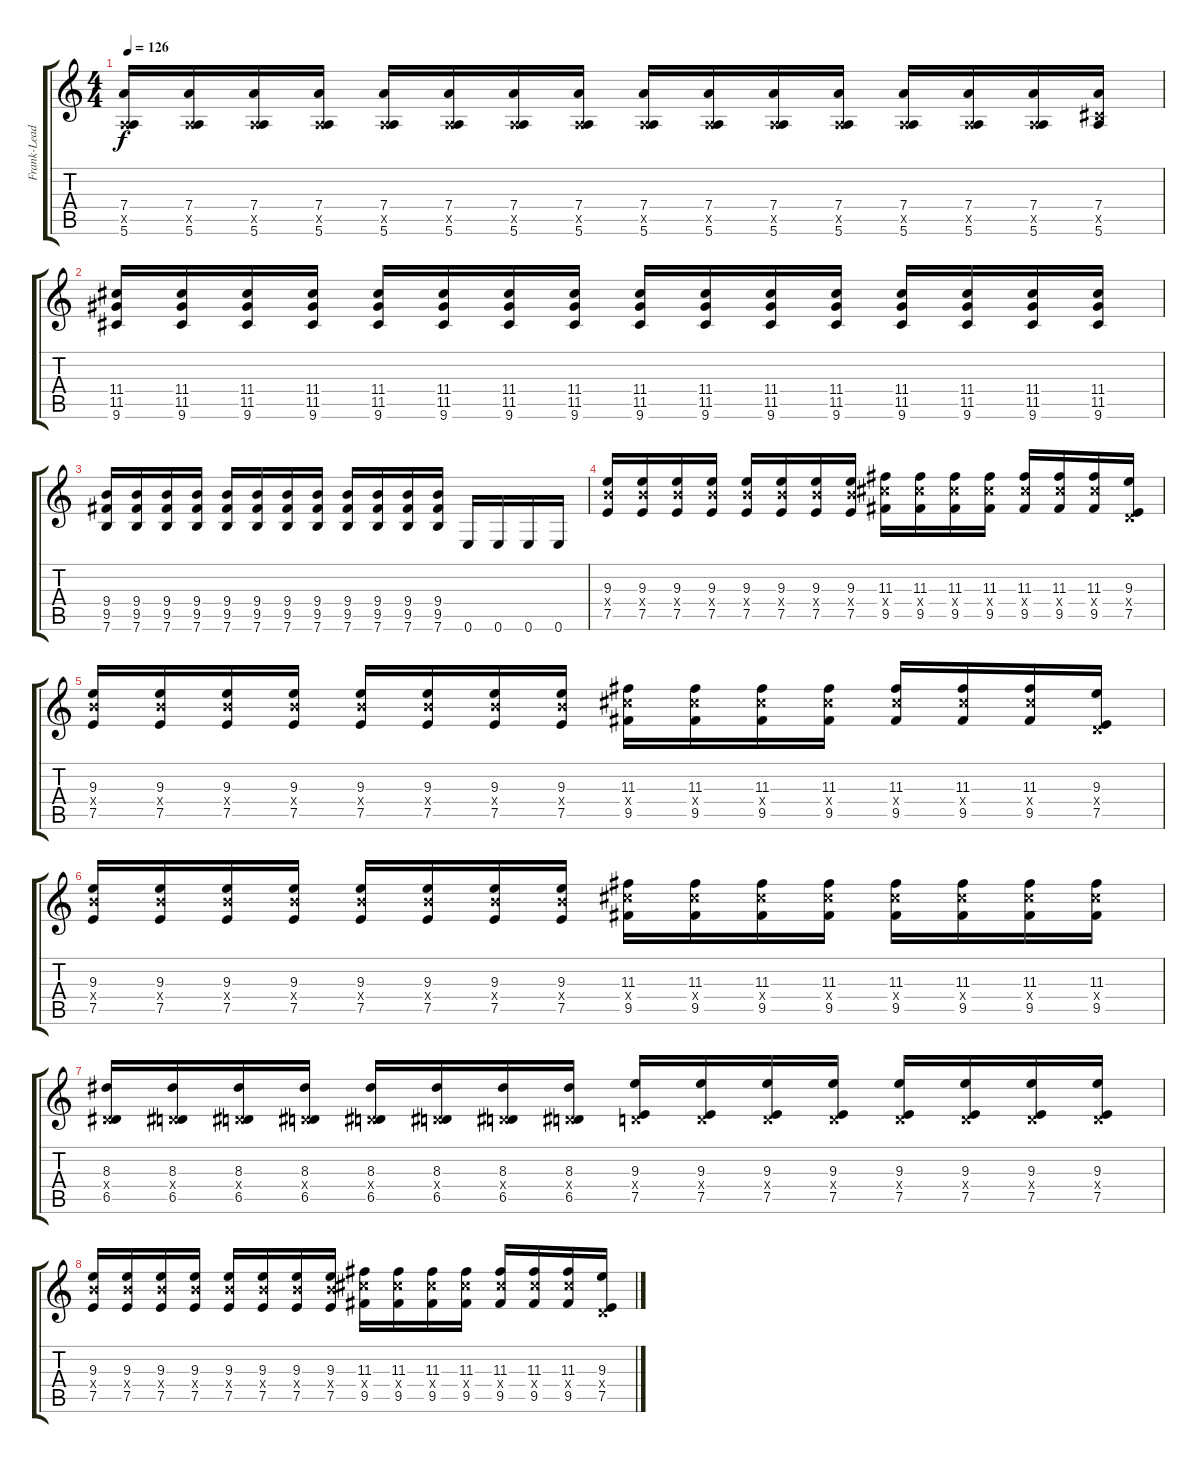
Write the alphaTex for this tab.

\track ("Frank-Lead" "Frank-Lead") {instrument overdrivenguitar}
\staff {score tabs}
\tuning (E4 B3 G3 D3 A2 E2) {hide}
\ts (4 4)
\tempo 126
\clef g2
\ks c
(7.4 0.5{x} 5.6).16{dy f} (7.4 0.5{x} 5.6).16 (7.4 0.5{x} 5.6).16 (7.4 0.5{x} 5.6).16 (7.4 0.5{x} 5.6).16 (7.4 0.5{x} 5.6).16 (7.4 0.5{x} 5.6).16 (7.4 0.5{x} 5.6).16 (7.4 0.5{x} 5.6).16 (7.4 0.5{x} 5.6).16 (7.4 0.5{x} 5.6).16 (7.4 0.5{x} 5.6).16 (7.4 0.5{x} 5.6).16 (7.4 0.5{x} 5.6).16 (7.4 0.5{x} 5.6).16 (7.4 4.5{x} 5.6).16 |
(11.4 11.5 9.6).16 (11.4 11.5 9.6).16 (11.4 11.5 9.6).16 (11.4 11.5 9.6).16 (11.4 11.5 9.6).16 (11.4 11.5 9.6).16 (11.4 11.5 9.6).16 (11.4 11.5 9.6).16 (11.4 11.5 9.6).16 (11.4 11.5 9.6).16 (11.4 11.5 9.6).16 (11.4 11.5 9.6).16 (11.4 11.5 9.6).16 (11.4 11.5 9.6).16 (11.4 11.5 9.6).16 (11.4 11.5 9.6).16 |
(9.4 9.5 7.6).16 (9.4 9.5 7.6).16 (9.4 9.5 7.6).16 (9.4 9.5 7.6).16 (9.4 9.5 7.6).16 (9.4 9.5 7.6).16 (9.4 9.5 7.6).16 (9.4 9.5 7.6).16 (9.4 9.5 7.6).16 (9.4 9.5 7.6).16 (9.4 9.5 7.6).16 (9.4 9.5 7.6).16 0.6.16 0.6.16 0.6.16 0.6.16 |
(9.3 9.4{x} 7.5).16 (9.3 9.4{x} 7.5).16 (9.3 9.4{x} 7.5).16 (9.3 9.4{x} 7.5).16 (9.3 9.4{x} 7.5).16 (9.3 9.4{x} 7.5).16 (9.3 9.4{x} 7.5).16 (9.3 9.4{x} 7.5).16 (11.3 11.4{x} 9.5).16 (11.3 11.4{x} 9.5).16 (11.3 11.4{x} 9.5).16 (11.3 11.4{x} 9.5).16 (11.3 11.4{x} 9.5).16 (11.3 11.4{x} 9.5).16 (11.3 11.4{x} 9.5).16 (9.3 0.4{x} 7.5).16 |
(9.3 9.4{x} 7.5).16 (9.3 9.4{x} 7.5).16 (9.3 9.4{x} 7.5).16 (9.3 9.4{x} 7.5).16 (9.3 9.4{x} 7.5).16 (9.3 9.4{x} 7.5).16 (9.3 9.4{x} 7.5).16 (9.3 9.4{x} 7.5).16 (11.3 11.4{x} 9.5).16 (11.3 11.4{x} 9.5).16 (11.3 11.4{x} 9.5).16 (11.3 11.4{x} 9.5).16 (11.3 11.4{x} 9.5).16 (11.3 11.4{x} 9.5).16 (11.3 11.4{x} 9.5).16 (9.3 0.4{x} 7.5).16 |
(9.3 9.4{x} 7.5).16 (9.3 9.4{x} 7.5).16 (9.3 9.4{x} 7.5).16 (9.3 9.4{x} 7.5).16 (9.3 9.4{x} 7.5).16 (9.3 9.4{x} 7.5).16 (9.3 9.4{x} 7.5).16 (9.3 9.4{x} 7.5).16 (11.3 11.4{x} 9.5).16 (11.3 11.4{x} 9.5).16 (11.3 11.4{x} 9.5).16 (11.3 11.4{x} 9.5).16 (11.3 11.4{x} 9.5).16 (11.3 11.4{x} 9.5).16 (11.3 11.4{x} 9.5).16 (11.3 11.4{x} 9.5).16 |
(8.3 0.4{x} 6.5).16 (8.3 0.4{x} 6.5).16 (8.3 0.4{x} 6.5).16 (8.3 0.4{x} 6.5).16 (8.3 0.4{x} 6.5).16 (8.3 0.4{x} 6.5).16 (8.3 0.4{x} 6.5).16 (8.3 0.4{x} 6.5).16 (9.3 0.4{x} 7.5).16 (9.3 0.4{x} 7.5).16 (9.3 0.4{x} 7.5).16 (9.3 0.4{x} 7.5).16 (9.3 0.4{x} 7.5).16 (9.3 0.4{x} 7.5).16 (9.3 0.4{x} 7.5).16 (9.3 0.4{x} 7.5).16 |
(9.3 9.4{x} 7.5).16 (9.3 9.4{x} 7.5).16 (9.3 9.4{x} 7.5).16 (9.3 9.4{x} 7.5).16 (9.3 9.4{x} 7.5).16 (9.3 9.4{x} 7.5).16 (9.3 9.4{x} 7.5).16 (9.3 9.4{x} 7.5).16 (11.3 11.4{x} 9.5).16 (11.3 11.4{x} 9.5).16 (11.3 11.4{x} 9.5).16 (11.3 11.4{x} 9.5).16 (11.3 11.4{x} 9.5).16 (11.3 11.4{x} 9.5).16 (11.3 11.4{x} 9.5).16 (9.3 0.4{x} 7.5).16
